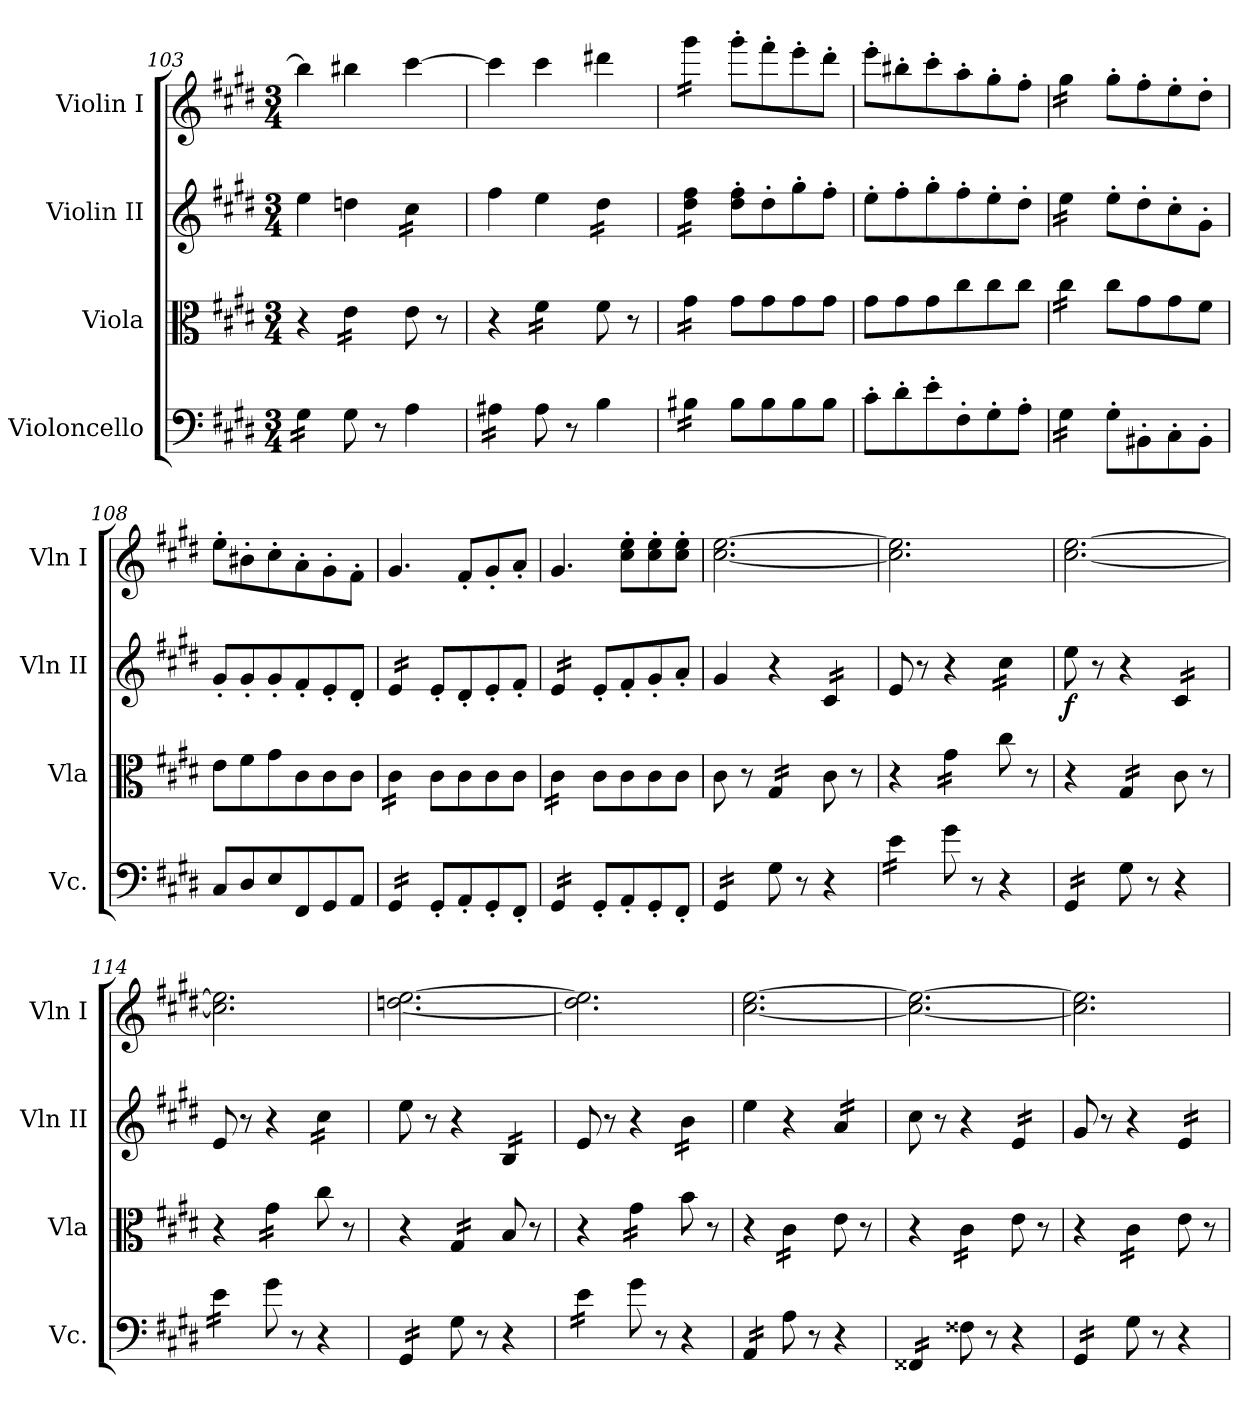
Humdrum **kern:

**kern	**kern	**kern	**dynam	**kern
*part4	*part3	*part2	*part2	*part1
*staff4	*staff3	*staff2	*staff2	*staff1
*I"Violoncello	*I"Viola	*I"Violin II	*	*I"Violin I
*I'Vc.	*I'Vla	*I'Vln II	*	*I'Vln I
*clefF4	*clefC3	*clefG2	*	*clefG2
*k[f#c#g#d#]	*k[f#c#g#d#]	*k[f#c#g#d#]	*	*k[f#c#g#d#]
*M3/4	*M3/4	*M3/4	*	*M3/4
=103	=103	=103	=103	=103
*tremolo	*	*	*	*
16G#\LL	4r	4ee\	.	4bb\]
16G#\	.	.	.	.
16G#\	.	.	.	.
16G#\JJ	.	.	.	.
*Xtremolo	*	*	*	*
*	*tremolo	*	*	*
8G#\	16e\LL	4ddn\	.	4bb#X\
.	16e\	.	.	.
8r	16e\	.	.	.
.	16e\JJ	.	.	.
*	*Xtremolo	*	*	*
*	*	*tremolo	*	*
4A\	8e\	16cc#\LL	.	[4ccc#\
.	.	16cc#\	.	.
.	8r	16cc#\	.	.
.	.	16cc#\JJ	.	.
*	*	*Xtremolo	*	*
=104	=104	=104	=104	=104
*tremolo	*	*	*	*
16A#X\LL	4r	4ff#\	.	4ccc#\]
16A#X\	.	.	.	.
16A#X\	.	.	.	.
16A#X\JJ	.	.	.	.
*Xtremolo	*	*	*	*
*	*tremolo	*	*	*
8A#\	16f#\LL	4ee\	.	4ccc#\
.	16f#\	.	.	.
8r	16f#\	.	.	.
.	16f#\JJ	.	.	.
*	*Xtremolo	*	*	*
*	*	*tremolo	*	*
4B\	8f#\	16dd#\LL	.	4ddd#X\
.	.	16dd#\	.	.
.	8r	16dd#\	.	.
.	.	16dd#\JJ	.	.
=105	=105	=105	=105	=105
*tremolo	*	*	*	*
*	*tremolo	*	*	*
*	*	*	*	*tremolo
16B#X\LL	16g#\LL	16dd#\ 16ff#\LL	.	16ggg#\LL
16B#X\	16g#\	16dd#\ 16ff#\	.	16ggg#\
16B#X\	16g#\	16dd#\ 16ff#\	.	16ggg#\
16B#X\JJ	16g#\JJ	16dd#\ 16ff#\JJ	.	16ggg#\JJ
*	*	*	*	*Xtremolo
*	*	*Xtremolo	*	*
*	*Xtremolo	*	*	*
*Xtremolo	*	*	*	*
8B#\L	8g#\L	8dd#\' 8ff#\'L	.	8ggg#'\L
8B#\	8g#\	8dd#'\	.	8fff#'\
8B#\	8g#\	8gg#'\	.	8eee'\
8B#\J	8g#\J	8ff#'\J	.	8ddd#'\J
=106	=106	=106	=106	=106
8c#'\L	8g#\L	8ee'\L	.	8eee'\L
8d#'\	8g#\	8ff#'\	.	8bb#X'\
8e'\	8g#\	8gg#'\	.	8ccc#'\
8F#'\	8cc#\	8ff#'\	.	8aa'\
8G#'\	8cc#\	8ee'\	.	8gg#'\
8A'\J	8cc#\J	8dd#'\J	.	8ff#'\J
=107	=107	=107	=107	=107
*tremolo	*	*	*	*
*	*tremolo	*	*	*
*	*	*tremolo	*	*
*	*	*	*	*tremolo
16G#\LL	16cc#\LL	16ee\LL	.	16gg#\LL
16G#\	16cc#\	16ee\	.	16gg#\
16G#\	16cc#\	16ee\	.	16gg#\
16G#\JJ	16cc#\JJ	16ee\JJ	.	16gg#\JJ
*	*	*	*	*Xtremolo
*	*	*Xtremolo	*	*
*	*Xtremolo	*	*	*
*Xtremolo	*	*	*	*
8G#'\L	8cc#\L	8ee'\L	.	8gg#'\L
8BB#X'\	8g#\	8dd#'\	.	8ff#'\
8C#'\	8g#\	8cc#'\	.	8ee'\
8BB#'\J	8f#\J	8g#'\J	.	8dd#'\J
!!LO:PB:g=z
=108	=108	=108	=108	=108
8C#/L	8e\L	8g#'/L	.	8ee'\L
8D#/	8f#\	8g#'/	.	8b#X'\
8E/	8g#\	8g#'/	.	8cc#'\
8FF#/	8c#\	8f#'/	.	8a'\
8GG#/	8c#\	8e'/	.	8g#'\
8AA/J	8c#\J	8d#'/J	.	8f#'\J
=109	=109	=109	=109	=109
*tremolo	*	*	*	*
*	*tremolo	*	*	*
*	*	*tremolo	*	*
16GG#/LL	16c#\LL	16e/LL	.	4.g#/
16GG#/	16c#\	16e/	.	.
16GG#/	16c#\	16e/	.	.
16GG#/JJ	16c#\JJ	16e/JJ	.	.
*	*	*Xtremolo	*	*
*	*Xtremolo	*	*	*
*Xtremolo	*	*	*	*
8GG#'/L	8c#\L	8e'/L	.	.
8AA'/	8c#\	8d#'/	.	8f#'/L
8GG#'/	8c#\	8e'/	.	8g#'/
8FF#'/J	8c#\J	8f#'/J	.	8a'/J
=110	=110	=110	=110	=110
*tremolo	*	*	*	*
*	*tremolo	*	*	*
*	*	*tremolo	*	*
16GG#/LL	16c#\LL	16e/LL	.	4.g#/
16GG#/	16c#\	16e/	.	.
16GG#/	16c#\	16e/	.	.
16GG#/JJ	16c#\JJ	16e/JJ	.	.
*	*	*Xtremolo	*	*
*	*Xtremolo	*	*	*
*Xtremolo	*	*	*	*
8GG#'/L	8c#\L	8e'/L	.	.
8AA'/	8c#\	8f#'/	.	8cc#\' 8ee\'L
8GG#'/	8c#\	8g#'/	.	8cc#\' 8ee\'
8FF#'/J	8c#\J	8a'/J	.	8cc#\' 8ee\'J
=111	=111	=111	=111	=111
*tremolo	*	*	*	*
16GG#/LL	8c#\	4g#/	.	[2.cc#\ [2.ee\
16GG#/	.	.	.	.
16GG#/	8r	.	.	.
16GG#/JJ	.	.	.	.
*Xtremolo	*	*	*	*
*	*tremolo	*	*	*
8G#\	16G#/LL	4r	.	.
.	16G#/	.	.	.
8r	16G#/	.	.	.
.	16G#/JJ	.	.	.
*	*Xtremolo	*	*	*
*	*	*tremolo	*	*
4r	8c#\	16c#/LL	.	.
.	.	16c#/	.	.
.	8r	16c#/	.	.
.	.	16c#/JJ	.	.
*	*	*Xtremolo	*	*
=112	=112	=112	=112	=112
*tremolo	*	*	*	*
16e\LL	4r	8e/	.	2.cc#\] 2.ee\]
16e\	.	.	.	.
16e\	.	8r	.	.
16e\JJ	.	.	.	.
*Xtremolo	*	*	*	*
*	*tremolo	*	*	*
8g#\	16g#\LL	4r	.	.
.	16g#\	.	.	.
8r	16g#\	.	.	.
.	16g#\JJ	.	.	.
*	*Xtremolo	*	*	*
*	*	*tremolo	*	*
4r	8cc#\	16cc#\LL	.	.
.	.	16cc#\	.	.
.	8r	16cc#\	.	.
.	.	16cc#\JJ	.	.
*	*	*Xtremolo	*	*
=113	=113	=113	=113	=113
!	!	!	!LO:DY:b	!
*tremolo	*	*	*	*
16GG#/LL	4r	8ee\	f	[2.cc#\ [2.ee\
16GG#/	.	.	.	.
16GG#/	.	8r	.	.
16GG#/JJ	.	.	.	.
*Xtremolo	*	*	*	*
*	*tremolo	*	*	*
8G#\	16G#/LL	4r	.	.
.	16G#/	.	.	.
8r	16G#/	.	.	.
.	16G#/JJ	.	.	.
*	*Xtremolo	*	*	*
*	*	*tremolo	*	*
4r	8c#\	16c#/LL	.	.
.	.	16c#/	.	.
.	8r	16c#/	.	.
.	.	16c#/JJ	.	.
*	*	*Xtremolo	*	*
=114	=114	=114	=114	=114
*tremolo	*	*	*	*
16e\LL	4r	8e/	.	2.cc#\] 2.ee\]
16e\	.	.	.	.
16e\	.	8r	.	.
16e\JJ	.	.	.	.
*Xtremolo	*	*	*	*
*	*tremolo	*	*	*
8g#\	16g#\LL	4r	.	.
.	16g#\	.	.	.
8r	16g#\	.	.	.
.	16g#\JJ	.	.	.
*	*Xtremolo	*	*	*
*	*	*tremolo	*	*
4r	8cc#\	16cc#\LL	.	.
.	.	16cc#\	.	.
.	8r	16cc#\	.	.
.	.	16cc#\JJ	.	.
*	*	*Xtremolo	*	*
=115	=115	=115	=115	=115
*tremolo	*	*	*	*
16GG#/LL	4r	8ee\	.	[2.ddn\ [2.ee\
16GG#/	.	.	.	.
16GG#/	.	8r	.	.
16GG#/JJ	.	.	.	.
*Xtremolo	*	*	*	*
*	*tremolo	*	*	*
8G#\	16G#/LL	4r	.	.
.	16G#/	.	.	.
8r	16G#/	.	.	.
.	16G#/JJ	.	.	.
*	*Xtremolo	*	*	*
*	*	*tremolo	*	*
4r	8B/	16B/LL	.	.
.	.	16B/	.	.
.	8r	16B/	.	.
.	.	16B/JJ	.	.
*	*	*Xtremolo	*	*
=116	=116	=116	=116	=116
*tremolo	*	*	*	*
16e\LL	4r	8e/	.	2.dd\] 2.ee\]
16e\	.	.	.	.
16e\	.	8r	.	.
16e\JJ	.	.	.	.
*Xtremolo	*	*	*	*
*	*tremolo	*	*	*
8g#\	16g#\LL	4r	.	.
.	16g#\	.	.	.
8r	16g#\	.	.	.
.	16g#\JJ	.	.	.
*	*Xtremolo	*	*	*
*	*	*tremolo	*	*
4r	8b\	16b\LL	.	.
.	.	16b\	.	.
.	8r	16b\	.	.
.	.	16b\JJ	.	.
*	*	*Xtremolo	*	*
!!LO:LB:g=z
=117	=117	=117	=117	=117
*tremolo	*	*	*	*
16AA/LL	4r	4ee\	.	[2.cc#\ [2.ee\
16AA/	.	.	.	.
16AA/	.	.	.	.
16AA/JJ	.	.	.	.
*Xtremolo	*	*	*	*
*	*tremolo	*	*	*
8A\	16c#\LL	4r	.	.
.	16c#\	.	.	.
8r	16c#\	.	.	.
.	16c#\JJ	.	.	.
*	*Xtremolo	*	*	*
*	*	*tremolo	*	*
4r	8e\	16a/LL	.	.
.	.	16a/	.	.
.	8r	16a/	.	.
.	.	16a/JJ	.	.
*	*	*Xtremolo	*	*
=118	=118	=118	=118	=118
*tremolo	*	*	*	*
16FF##X/LL	4r	8cc#\	.	2.cc#\_ 2.ee\_
16FF##X/	.	.	.	.
16FF##X/	.	8r	.	.
16FF##X/JJ	.	.	.	.
*Xtremolo	*	*	*	*
*	*tremolo	*	*	*
8F##X\	16c#\LL	4r	.	.
.	16c#\	.	.	.
8r	16c#\	.	.	.
.	16c#\JJ	.	.	.
*	*Xtremolo	*	*	*
*	*	*tremolo	*	*
4r	8e\	16e/LL	.	.
.	.	16e/	.	.
.	8r	16e/	.	.
.	.	16e/JJ	.	.
*	*	*Xtremolo	*	*
=119	=119	=119	=119	=119
*tremolo	*	*	*	*
16GG#/LL	4r	8g#/	.	2.cc#\] 2.ee\]
16GG#/	.	.	.	.
16GG#/	.	8r	.	.
16GG#/JJ	.	.	.	.
*Xtremolo	*	*	*	*
*	*tremolo	*	*	*
8G#\	16c#\LL	4r	.	.
.	16c#\	.	.	.
8r	16c#\	.	.	.
.	16c#\JJ	.	.	.
*	*Xtremolo	*	*	*
*	*	*tremolo	*	*
4r	8e\	16e/LL	.	.
.	.	16e/	.	.
.	8r	16e/	.	.
.	.	16e/JJ	.	.
*	*	*Xtremolo	*	*
=	=	=	=	=
*-	*-	*-	*-	*-
